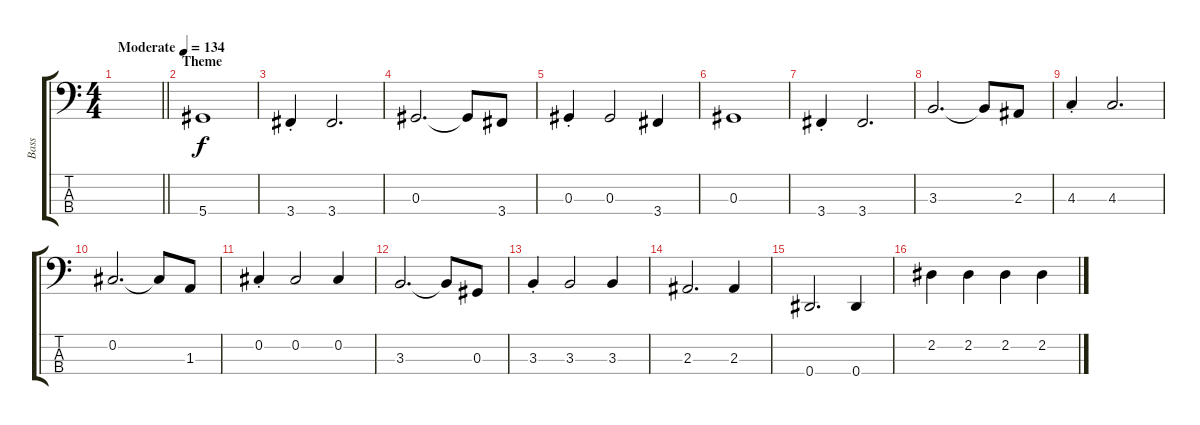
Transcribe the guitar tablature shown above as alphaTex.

\track ("Bass" "Bass") {instrument electricbassfinger}
\staff {score tabs}
\tuning (Gb2 Db2 Ab1 Eb1) {hide}
\ts (4 4)
\tempo (134 "Moderate")
\clef f4
\barLineRight lightlight
\ks aminor
|
\section ("" "Theme")
5.4.1 |
3.4{st}.4 3.4.2{d} |
0.3.2{d} 0.3{t}.8 3.4.8 |
0.3{st}.4 0.3.2 3.4.4 |
0.3.1 |
3.4{st}.4 3.4.2{d} |
3.3.2{d} 3.3{t}.8 2.3.8 |
4.3{st}.4 4.3.2{d} |
0.2.2{d} 0.2{t}.8 1.3.8 |
0.2{st}.4 0.2.2 0.2.4 |
3.3.2{d} 3.3{t}.8 0.3.8 |
3.3{st}.4 3.3.2 3.3.4 |
2.3.2{d} 2.3.4 |
0.4.2{d} 0.4.4 |
2.2.4 2.2.4 2.2.4 2.2.4
